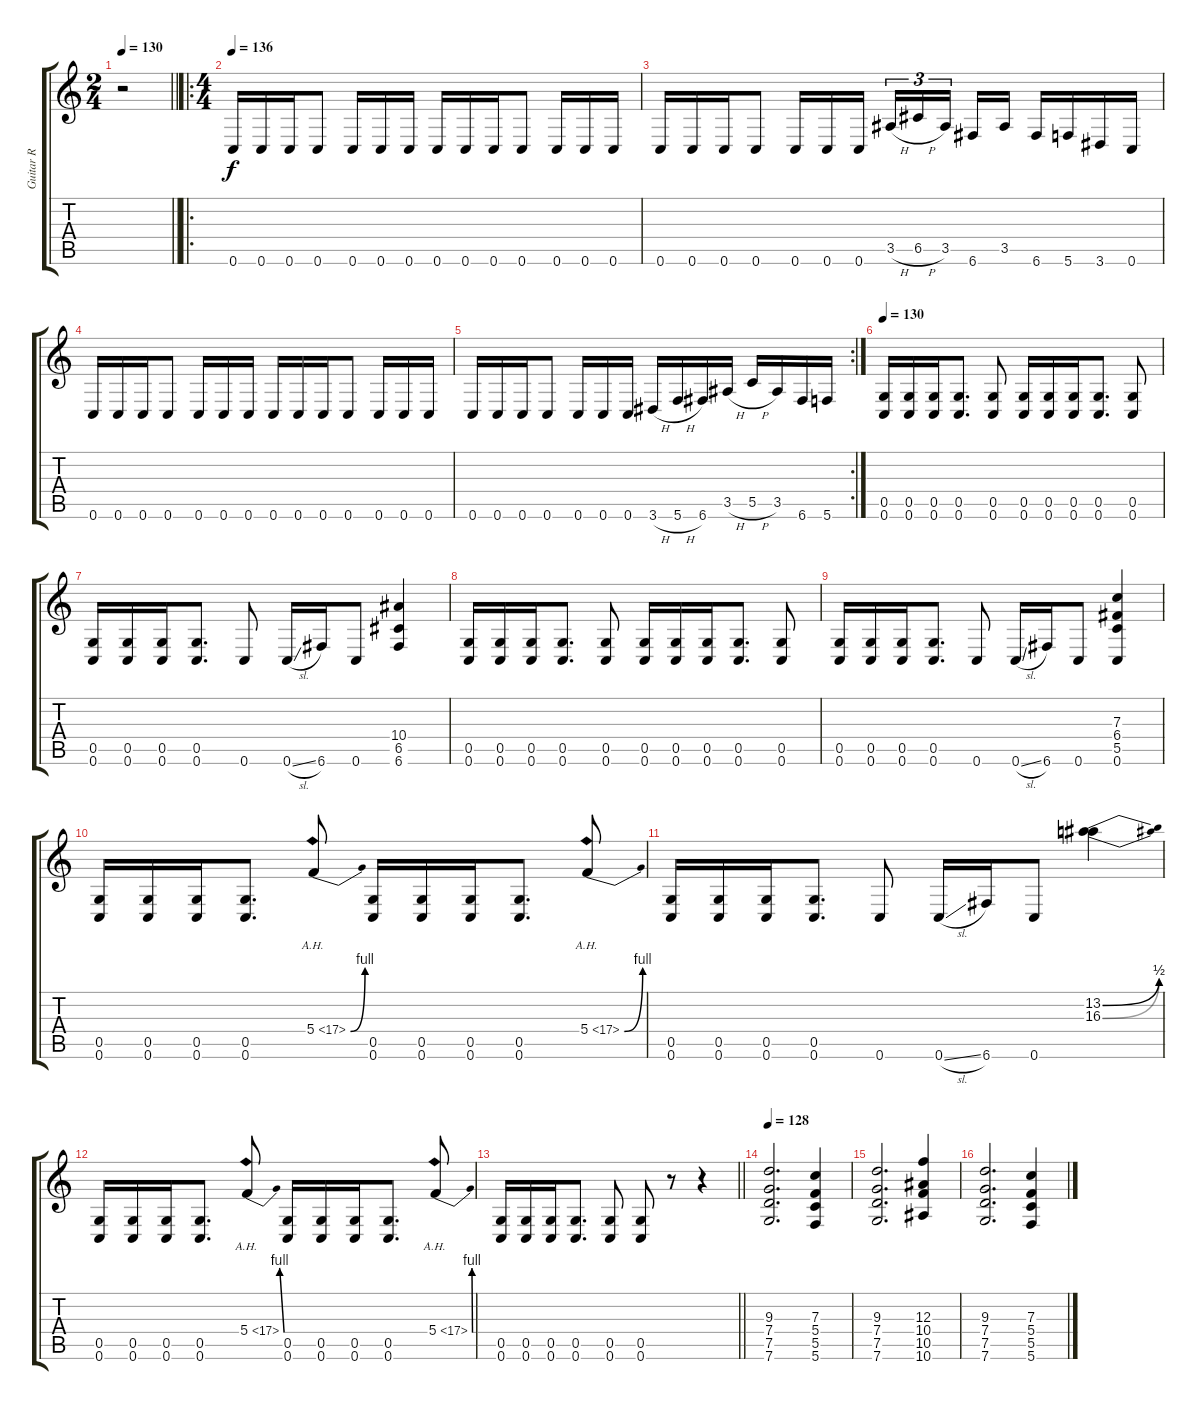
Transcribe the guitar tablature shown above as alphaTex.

\track ("Guitar R" "Guitar R") {instrument distortionguitar}
\staff {score tabs}
\tuning (D4 A3 F3 C3 G2 C2) {hide}
\ts (2 4)
\tempo 130
\clef g2
\barLineRight lightlight
\ks c
r.2{dy f} |
\ro
\ts (4 4)
\section ("" "")
\tempo 136
0.6.16 0.6.16 0.6.16 0.6.8 0.6.16 0.6.16 0.6.16 0.6.16 0.6.16 0.6.16 0.6.8 0.6.16 0.6.16 0.6.16 |
0.6.16 0.6.16 0.6.16 0.6.8 0.6.16 0.6.16 0.6.16 3.5{h}.16{tu (3 2)} 6.5{h}.16{tu (3 2)} 3.5.16{tu (3 2) beam splitsecondary} 6.6.16 3.5.16 6.6.16 5.6.16 3.6.16 0.6.16 |
0.6.16 0.6.16 0.6.16 0.6.8 0.6.16 0.6.16 0.6.16 0.6.16 0.6.16 0.6.16 0.6.8 0.6.16 0.6.16 0.6.16 |
\rc 2
0.6.16 0.6.16 0.6.16 0.6.8 0.6.16 0.6.16 0.6.16 3.6{h}.16 5.6{h}.16 6.6.16 3.5{h}.16 5.5{h}.16 3.5.16 6.6.16 5.6.16 |
\tempo 130
(0.5 0.6).16 (0.5 0.6).16 (0.5 0.6).16 (0.5 0.6).8{d} (0.5 0.6).8 (0.5 0.6).16 (0.5 0.6).16 (0.5 0.6).16 (0.5 0.6).8{d} (0.5 0.6).8 |
(0.5 0.6).16 (0.5 0.6).16 (0.5 0.6).16 (0.5 0.6).8{d} 0.6.8 0.6{sl}.16 6.6.16 0.6.8 (10.4 6.5 6.6).4 |
(0.5 0.6).16 (0.5 0.6).16 (0.5 0.6).16 (0.5 0.6).8{d} (0.5 0.6).8 (0.5 0.6).16 (0.5 0.6).16 (0.5 0.6).16 (0.5 0.6).8{d} (0.5 0.6).8 |
(0.5 0.6).16 (0.5 0.6).16 (0.5 0.6).16 (0.5 0.6).8{d} 0.6.8 0.6{sl}.16 6.6.16 0.6.8 (7.3 6.4 5.5 0.6).4 |
(0.5 0.6).16 (0.5 0.6).16 (0.5 0.6).16 (0.5 0.6).8{d} 5.4{be (bend 0 0 60 4) ah 12}.8 (0.5 0.6).16 (0.5 0.6).16 (0.5 0.6).16 (0.5 0.6).8{d} 5.4{be (bend 0 0 60 4) ah 12}.8 |
(0.5 0.6).16 (0.5 0.6).16 (0.5 0.6).16 (0.5 0.6).8{d} 0.6.8 0.6{sl}.16 6.6.16 0.6.8 (13.2{be (bend 0 0 60 2)} 16.3{be (bend 0 0 60 2)}).4 |
(0.5 0.6).16 (0.5 0.6).16 (0.5 0.6).16 (0.5 0.6).8{d} 5.4{be (bend 0 0 60 4) ah 12}.8 (0.5 0.6).16 (0.5 0.6).16 (0.5 0.6).16 (0.5 0.6).8{d} 5.4{be (bend 0 0 60 4) ah 12}.8 |
\barLineRight lightlight
(0.5 0.6).16 (0.5 0.6).16 (0.5 0.6).16 (0.5 0.6).8{d} (0.5 0.6).8 (0.5 0.6).8 r.8 r.4 |
\section ("" "")
\tempo 128
(9.3 7.4 7.5 7.6).2{d} (7.3 5.4 5.5 5.6).4 |
(9.3 7.4 7.5 7.6).2{d} (12.3 10.4 10.5 10.6).4 |
(9.3 7.4 7.5 7.6).2{d} (7.3 5.4 5.5 5.6).4
